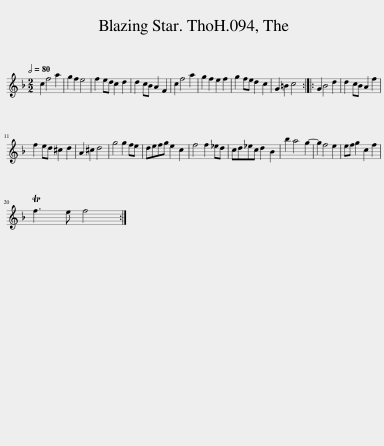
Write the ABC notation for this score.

X:1
L:1/8
Q:1/2=80
M:2/2
I:linebreak $
K:F
V:1 treble
V:1
 c2 f4 a2 | g2 f2 e4 | f2 ed c2 d2 | d2 cB A2 F2 | c2 f4 a2 | %5
 g2 f2 e2 f2 | g2 fe d2 c2 | G2 =B2 c4 :: G2 B4 d2 | d2 cB A2 f2 |$ %10
 f2 ed ^c2 d2 | A2 ^c2 d4 | g4 g2 fe | defg e2 c2 | f4 f2 _ed | %15
 cd_ec d2 B2 | b2 a4 g2- | g2 f4 e2 | ef g2 c2 f2 |$ Tf3 e f4 :| %20
